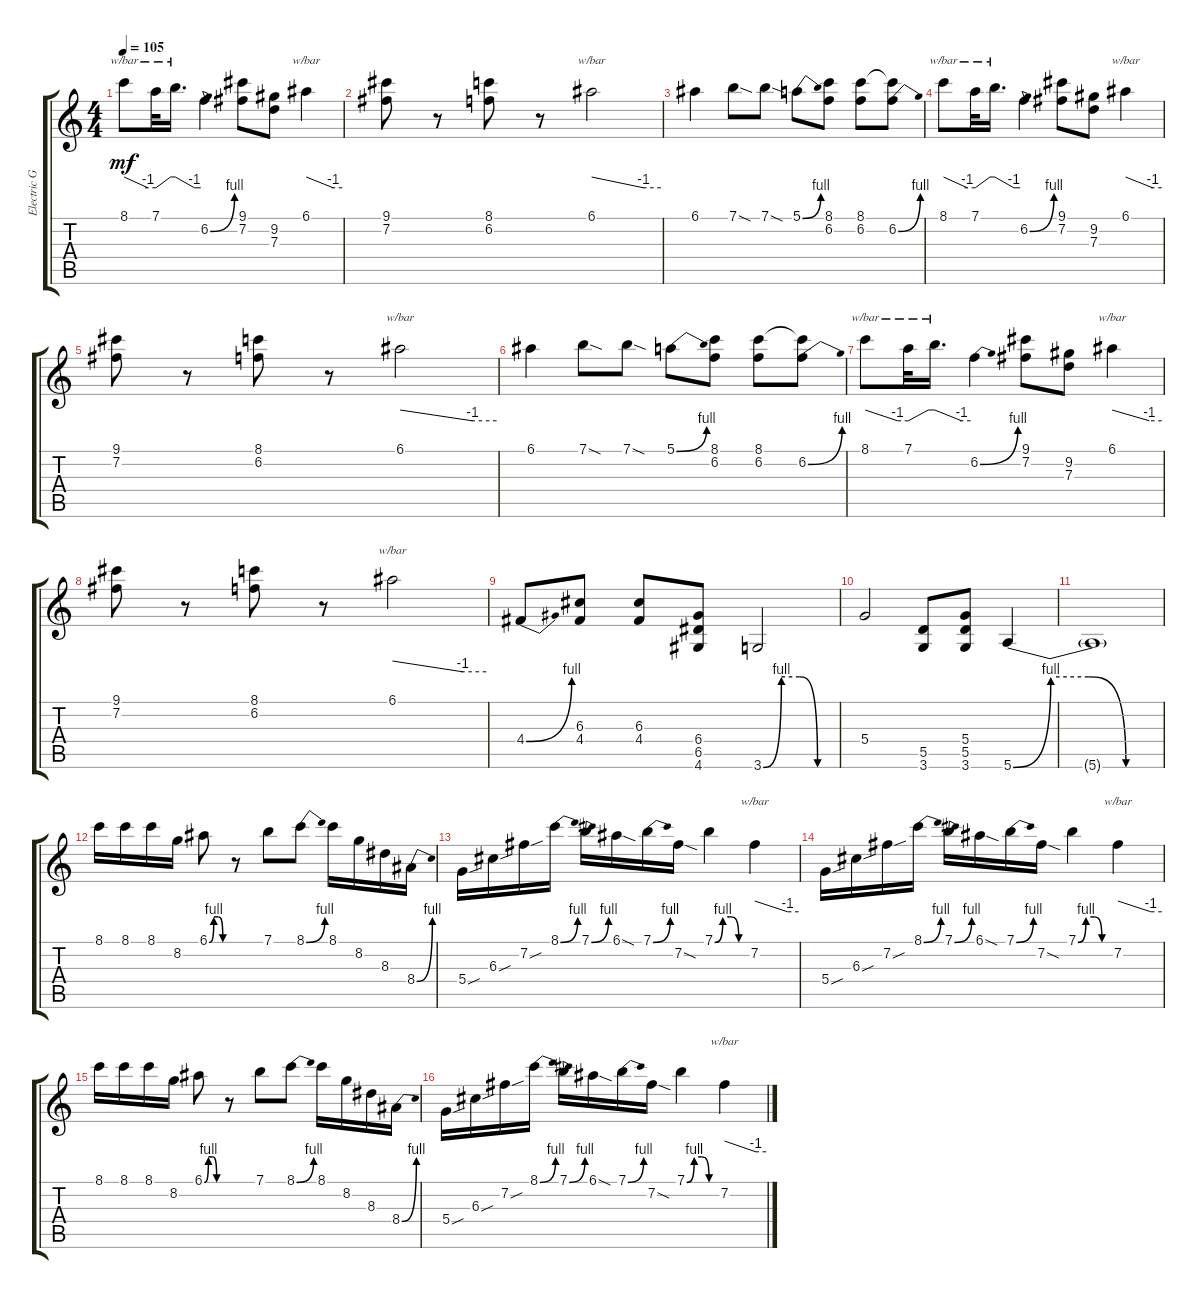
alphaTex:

\track ("Electric Guitar" "Electric G") {instrument distortionguitar}
\staff {score tabs}
\tuning (E4 B3 G3 D3 A2 E2) {hide}
\ts (4 4)
\tempo 105
\clef g2
\ks c
8.1.8{tbe (custom default 0 0 45 -4 60 -4) dy mf} 7.1.32{tbe (custom default 0 -4 45 0 60 0)} 7.1{t}.16{d tbe (custom default 0 0 45 -4 60 -4)} 6.2{be (bend 0 0 60 4)}.4 (9.1 7.2).8 (9.2 7.3).8 6.1.4{tbe (custom default 0 0 45 -4 60 -4)} |
(9.1 7.2).8 r.8 (8.1 6.2).8 r.8 6.1.2{tbe (custom default 0 0 45 -4 60 -4)} |
6.1.4 7.1{sod}.8 7.1{sod}.8 5.1{be (bend 0 0 60 4)}.8 (8.1 6.2).8 (8.1 6.2).8 (8.1{t} 6.2{be (bend 0 0 60 4)}).8 |
8.1.8{tbe (custom default 0 0 45 -4 60 -4)} 7.1.32{tbe (custom default 0 -4 45 0 60 0)} 7.1{t}.16{d tbe (custom default 0 0 45 -4 60 -4)} 6.2{be (bend 0 0 60 4)}.4 (9.1 7.2).8 (9.2 7.3).8 6.1.4{tbe (custom default 0 0 45 -4 60 -4)} |
(9.1 7.2).8 r.8 (8.1 6.2).8 r.8 6.1.2{tbe (custom default 0 0 45 -4 60 -4)} |
6.1.4 7.1{sod}.8 7.1{sod}.8 5.1{be (bend 0 0 60 4)}.8 (8.1 6.2).8 (8.1 6.2).8 (8.1{t} 6.2{be (bend 0 0 60 4)}).8 |
8.1.8{tbe (custom default 0 0 45 -4 60 -4)} 7.1.32{tbe (custom default 0 -4 45 0 60 0)} 7.1{t}.16{d tbe (custom default 0 0 45 -4 60 -4)} 6.2{be (bend 0 0 60 4)}.4 (9.1 7.2).8 (9.2 7.3).8 6.1.4{tbe (custom default 0 0 45 -4 60 -4)} |
(9.1 7.2).8 r.8 (8.1 6.2).8 r.8 6.1.2{tbe (custom default 0 0 45 -4 60 -4)} |
4.4{be (bend 0 0 60 4)}.8 (6.3 4.4).8 (6.3 4.4).8 (6.4 6.5 4.6).8 3.6{be (custom 0 0 15 4 30 4 45 0 60 0)}.2 |
5.4.2 (5.5 3.6).8 (5.4 5.5 3.6).8 5.6{be (custom 0 0 15 4 30 4 45 0 60 0)}.4 |
5.6{t}.1 |
8.1.16 8.1.16 8.1.16 8.2.16 6.1{be (custom 0 0 15 4 30 4 45 0 60 0)}.8 r.8 7.1.8 8.1{be (bend 0 0 60 4)}.8 8.1.16 8.2.16 8.3.16 8.4{be (bend 0 0 60 4)}.16 |
5.4{sou}.16 6.3{sou}.16 7.2{sou}.16 8.1{be (bend 0 0 60 4)}.16 7.1{be (bend 0 0 60 4)}.16 6.1{sod}.16 7.1{be (bend 0 0 60 4)}.16 7.2{sod}.16 7.1{be (custom 0 0 15 4 30 4 45 0 60 0)}.4 7.2.4{tbe (custom default 0 0 45 -4 60 -4)} |
5.4{sou}.16 6.3{sou}.16 7.2{sou}.16 8.1{be (bend 0 0 60 4)}.16 7.1{be (bend 0 0 60 4)}.16 6.1{sod}.16 7.1{be (bend 0 0 60 4)}.16 7.2{sod}.16 7.1{be (custom 0 0 15 4 30 4 45 0 60 0)}.4 7.2.4{tbe (custom default 0 0 45 -4 60 -4)} |
8.1.16 8.1.16 8.1.16 8.2.16 6.1{be (custom 0 0 15 4 30 4 45 0 60 0)}.8 r.8 7.1.8 8.1{be (bend 0 0 60 4)}.8 8.1.16 8.2.16 8.3.16 8.4{be (bend 0 0 60 4)}.16 |
5.4{sou}.16 6.3{sou}.16 7.2{sou}.16 8.1{be (bend 0 0 60 4)}.16 7.1{be (bend 0 0 60 4)}.16 6.1{sod}.16 7.1{be (bend 0 0 60 4)}.16 7.2{sod}.16 7.1{be (custom 0 0 15 4 30 4 45 0 60 0)}.4 7.2.4{tbe (custom default 0 0 45 -4 60 -4)}
